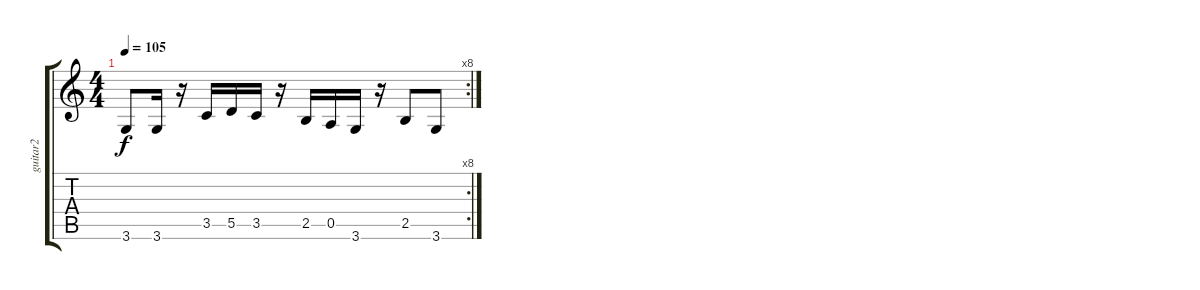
\track ("guitar2" "guitar2") {instrument distortionguitar}
\staff {score tabs}
\tuning (E4 B3 G3 D3 A2 E2) {hide}
\rc 8
\ts (4 4)
\tempo 105
\clef g2
\ks c
3.6.8{dy f} 3.6.16 r.16 3.5.16 5.5.16 3.5.16 r.16 2.5.16 0.5.16 3.6.16 r.16 2.5.8 3.6.8
